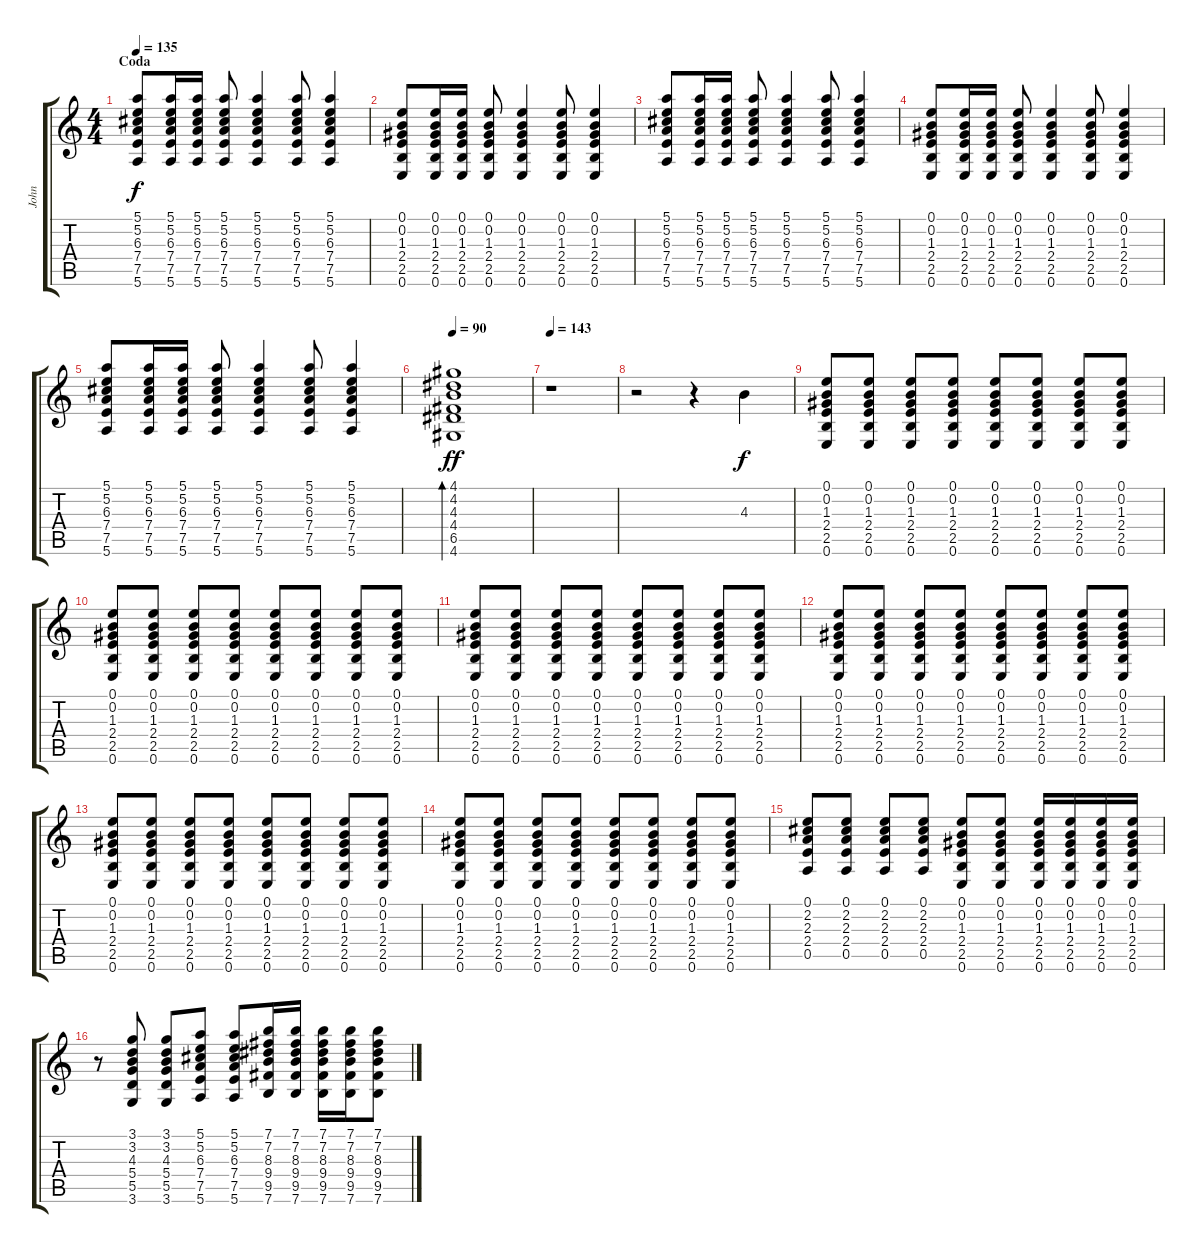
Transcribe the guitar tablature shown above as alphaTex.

\track ("John" "John") {instrument electricguitarmuted}
\staff {score tabs}
\tuning (E4 B3 G3 D3 A2 E2) {hide}
\ts (4 4)
\section ("" "Coda")
\tempo 135
\clef g2
\ks c
(5.1 5.2 6.3 7.4 7.5 5.6).8{dy f} (5.1 5.2 6.3 7.4 7.5 5.6).16 (5.1 5.2 6.3 7.4 7.5 5.6).16 (5.1 5.2 6.3 7.4 7.5 5.6).8 (5.1 5.2 6.3 7.4 7.5 5.6).4 (5.1 5.2 6.3 7.4 7.5 5.6).8 (5.1 5.2 6.3 7.4 7.5 5.6).4 |
(0.1 0.2 1.3 2.4 2.5 0.6).8 (0.1 0.2 1.3 2.4 2.5 0.6).16 (0.1 0.2 1.3 2.4 2.5 0.6).16 (0.1 0.2 1.3 2.4 2.5 0.6).8 (0.1 0.2 1.3 2.4 2.5 0.6).4 (0.1 0.2 1.3 2.4 2.5 0.6).8 (0.1 0.2 1.3 2.4 2.5 0.6).4 |
(5.1 5.2 6.3 7.4 7.5 5.6).8 (5.1 5.2 6.3 7.4 7.5 5.6).16 (5.1 5.2 6.3 7.4 7.5 5.6).16 (5.1 5.2 6.3 7.4 7.5 5.6).8 (5.1 5.2 6.3 7.4 7.5 5.6).4 (5.1 5.2 6.3 7.4 7.5 5.6).8 (5.1 5.2 6.3 7.4 7.5 5.6).4 |
(0.1 0.2 1.3 2.4 2.5 0.6).8 (0.1 0.2 1.3 2.4 2.5 0.6).16 (0.1 0.2 1.3 2.4 2.5 0.6).16 (0.1 0.2 1.3 2.4 2.5 0.6).8 (0.1 0.2 1.3 2.4 2.5 0.6).4 (0.1 0.2 1.3 2.4 2.5 0.6).8 (0.1 0.2 1.3 2.4 2.5 0.6).4 |
(5.1 5.2 6.3 7.4 7.5 5.6).8 (5.1 5.2 6.3 7.4 7.5 5.6).16 (5.1 5.2 6.3 7.4 7.5 5.6).16 (5.1 5.2 6.3 7.4 7.5 5.6).8 (5.1 5.2 6.3 7.4 7.5 5.6).4 (5.1 5.2 6.3 7.4 7.5 5.6).8 (5.1 5.2 6.3 7.4 7.5 5.6).4 |
\tempo 90
(4.1 4.2 4.3 4.4 6.5 4.6).1{bd 240 dy ff} |
\tempo 143
r.1 |
r.2 r.4 4.3.4{dy f volume 15 instrument overdrivenguitar} |
(0.1 0.2 1.3 2.4 2.5 0.6).8{volume 10 instrument acousticguitarsteel} (0.1 0.2 1.3 2.4 2.5 0.6).8 (0.1 0.2 1.3 2.4 2.5 0.6).8 (0.1 0.2 1.3 2.4 2.5 0.6).8 (0.1 0.2 1.3 2.4 2.5 0.6).8 (0.1 0.2 1.3 2.4 2.5 0.6).8 (0.1 0.2 1.3 2.4 2.5 0.6).8 (0.1 0.2 1.3 2.4 2.5 0.6).8 |
(0.1 0.2 1.3 2.4 2.5 0.6).8 (0.1 0.2 1.3 2.4 2.5 0.6).8 (0.1 0.2 1.3 2.4 2.5 0.6).8 (0.1 0.2 1.3 2.4 2.5 0.6).8 (0.1 0.2 1.3 2.4 2.5 0.6).8 (0.1 0.2 1.3 2.4 2.5 0.6).8 (0.1 0.2 1.3 2.4 2.5 0.6).8 (0.1 0.2 1.3 2.4 2.5 0.6).8 |
(0.1 0.2 1.3 2.4 2.5 0.6).8 (0.1 0.2 1.3 2.4 2.5 0.6).8 (0.1 0.2 1.3 2.4 2.5 0.6).8 (0.1 0.2 1.3 2.4 2.5 0.6).8 (0.1 0.2 1.3 2.4 2.5 0.6).8 (0.1 0.2 1.3 2.4 2.5 0.6).8 (0.1 0.2 1.3 2.4 2.5 0.6).8 (0.1 0.2 1.3 2.4 2.5 0.6).8 |
(0.1 0.2 1.3 2.4 2.5 0.6).8 (0.1 0.2 1.3 2.4 2.5 0.6).8 (0.1 0.2 1.3 2.4 2.5 0.6).8 (0.1 0.2 1.3 2.4 2.5 0.6).8 (0.1 0.2 1.3 2.4 2.5 0.6).8 (0.1 0.2 1.3 2.4 2.5 0.6).8 (0.1 0.2 1.3 2.4 2.5 0.6).8 (0.1 0.2 1.3 2.4 2.5 0.6).8 |
(0.1 0.2 1.3 2.4 2.5 0.6).8 (0.1 0.2 1.3 2.4 2.5 0.6).8 (0.1 0.2 1.3 2.4 2.5 0.6).8 (0.1 0.2 1.3 2.4 2.5 0.6).8 (0.1 0.2 1.3 2.4 2.5 0.6).8 (0.1 0.2 1.3 2.4 2.5 0.6).8 (0.1 0.2 1.3 2.4 2.5 0.6).8 (0.1 0.2 1.3 2.4 2.5 0.6).8 |
(0.1 0.2 1.3 2.4 2.5 0.6).8 (0.1 0.2 1.3 2.4 2.5 0.6).8 (0.1 0.2 1.3 2.4 2.5 0.6).8 (0.1 0.2 1.3 2.4 2.5 0.6).8 (0.1 0.2 1.3 2.4 2.5 0.6).8 (0.1 0.2 1.3 2.4 2.5 0.6).8 (0.1 0.2 1.3 2.4 2.5 0.6).8 (0.1 0.2 1.3 2.4 2.5 0.6).8 |
(0.1 2.2 2.3 2.4 0.5).8 (0.1 2.2 2.3 2.4 0.5).8 (0.1 2.2 2.3 2.4 0.5).8 (0.1 2.2 2.3 2.4 0.5).8 (0.1 0.2 1.3 2.4 2.5 0.6).8 (0.1 0.2 1.3 2.4 2.5 0.6).8 (0.1 0.2 1.3 2.4 2.5 0.6).16 (0.1 0.2 1.3 2.4 2.5 0.6).16 (0.1 0.2 1.3 2.4 2.5 0.6).16 (0.1 0.2 1.3 2.4 2.5 0.6).16 |
r.8 (3.1 3.2 4.3 5.4 5.5 3.6).8 (3.1 3.2 4.3 5.4 5.5 3.6).8 (5.1 5.2 6.3 7.4 7.5 5.6).8 (5.1 5.2 6.3 7.4 7.5 5.6).8 (7.1 7.2 8.3 9.4 9.5 7.6).16 (7.1 7.2 8.3 9.4 9.5 7.6).16 (7.1 7.2 8.3 9.4 9.5 7.6).16 (7.1 7.2 8.3 9.4 9.5 7.6).16 (7.1 7.2 8.3 9.4 9.5 7.6).8
